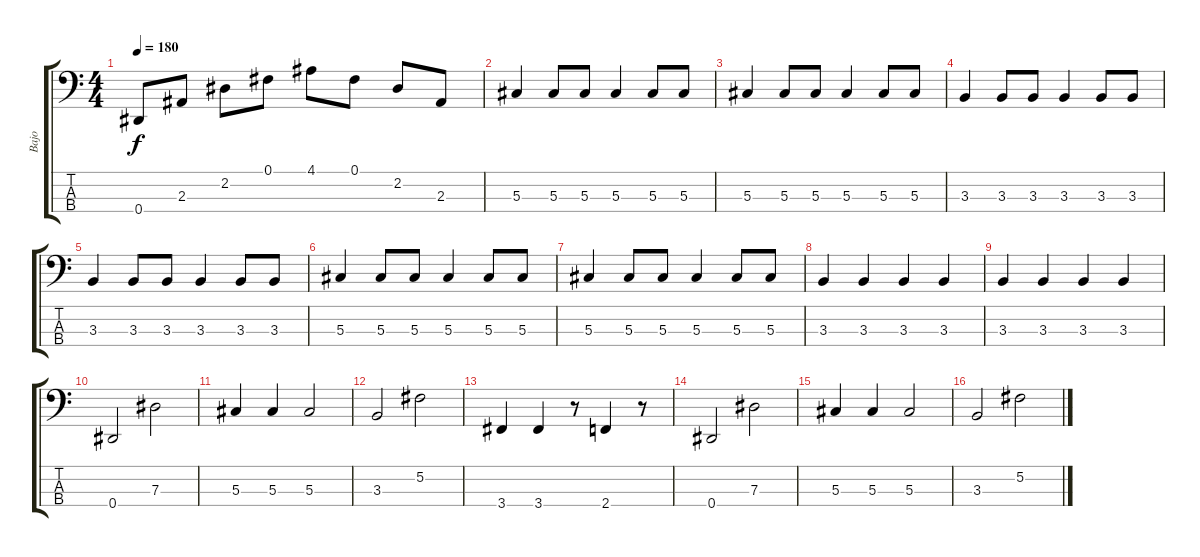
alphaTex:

\track ("Bajo" "Bajo") {instrument electricbassfinger}
\staff {score tabs}
\tuning (Gb2 Db2 Ab1 Eb1) {hide}
\ts (4 4)
\tempo 180
\clef f4
\ks c
0.4.8{dy f} 2.3.8 2.2.8 0.1.8 4.1.8 0.1.8 2.2.8 2.3.8 |
5.3.4 5.3.8 5.3.8 5.3.4 5.3.8 5.3.8 |
5.3.4 5.3.8 5.3.8 5.3.4 5.3.8 5.3.8 |
3.3.4 3.3.8 3.3.8 3.3.4 3.3.8 3.3.8 |
3.3.4 3.3.8 3.3.8 3.3.4 3.3.8 3.3.8 |
5.3.4 5.3.8 5.3.8 5.3.4 5.3.8 5.3.8 |
5.3.4 5.3.8 5.3.8 5.3.4 5.3.8 5.3.8 |
3.3.4 3.3.4 3.3.4 3.3.4 |
3.3.4 3.3.4 3.3.4 3.3.4 |
0.4.2 7.3.2 |
5.3.4 5.3.4 5.3.2 |
3.3.2 5.2.2 |
3.4.4 3.4.4 r.8 2.4.4 r.8 |
0.4.2 7.3.2 |
5.3.4 5.3.4 5.3.2 |
3.3.2 5.2.2
